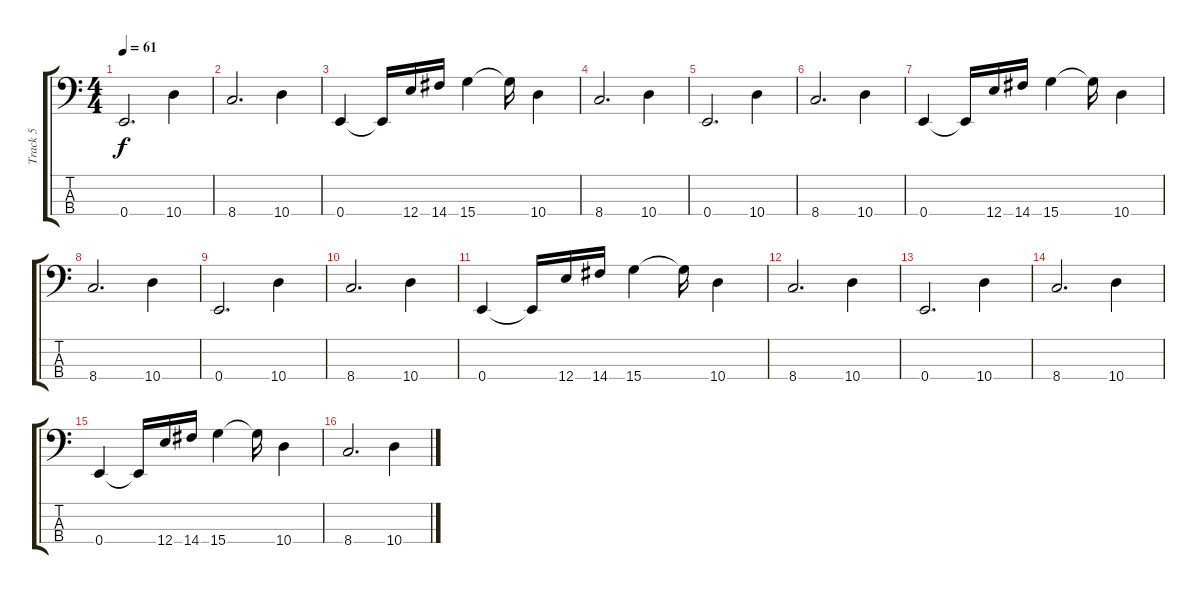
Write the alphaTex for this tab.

\track ("Track 5" "Track 5") {instrument electricbassfinger}
\staff {score tabs}
\tuning (G2 D2 A1 E1) {hide}
\ts (4 4)
\tempo 61
\clef f4
\ks c
0.4.2{d dy f} 10.4.4 |
8.4.2{d} 10.4.4 |
0.4.4 0.4{t}.16 12.4.16 14.4.16 15.4.4 15.4{t}.16 10.4.4 |
8.4.2{d} 10.4.4 |
0.4.2{d} 10.4.4 |
8.4.2{d} 10.4.4 |
0.4.4 0.4{t}.16 12.4.16 14.4.16 15.4.4 15.4{t}.16 10.4.4 |
8.4.2{d} 10.4.4 |
0.4.2{d} 10.4.4 |
8.4.2{d} 10.4.4 |
0.4.4 0.4{t}.16 12.4.16 14.4.16 15.4.4 15.4{t}.16 10.4.4 |
8.4.2{d} 10.4.4 |
0.4.2{d} 10.4.4 |
8.4.2{d} 10.4.4 |
0.4.4 0.4{t}.16 12.4.16 14.4.16 15.4.4 15.4{t}.16 10.4.4 |
8.4.2{d} 10.4.4
